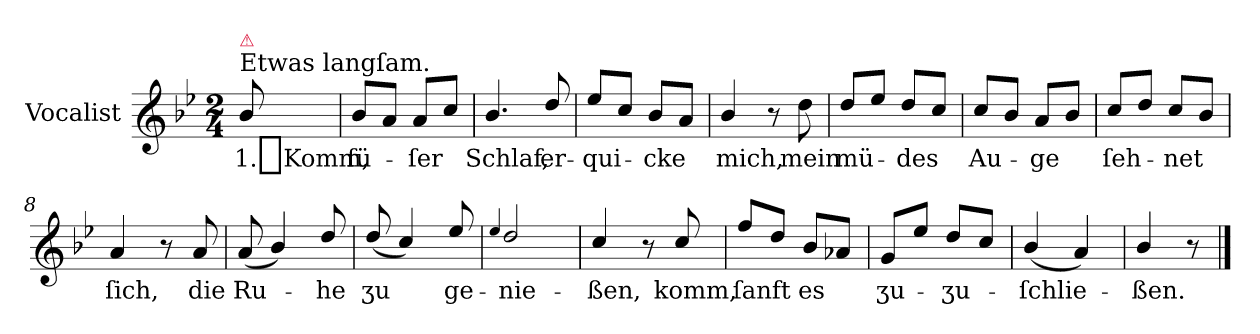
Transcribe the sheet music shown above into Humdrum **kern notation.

**kern	**text
*part1	*part1
*staff1	*staff1
*I"Vocalist	*
*clefG2	*
*k[b-e-]	*
*B-:	*
*M2/4	*
=	=
!LO:TX:a:t=Etwas langſam.	!
!LO:TX:a:color=crimson:t=⚠	!
8b-/	1._Komm,
=1	=1
8b-/L	ſü-
8aJ	.
8a/L	-ſer
8ccJ	.
=2	=2
4.b-/	Schlaf,
8dd/	er-
=3	=3
8ee-/L	-qui-
8ccJ	.
8b-/L	-cke
8aJ	.
=4	=4
4b-/	mich,
8r	.
8dd	mein
=5	=5
8dd/L	mü-
8ee-J	.
8dd/L	-des
8ccJ	.
=6	=6
8cc/L	Au-
8b-J	.
8aL	-ge
8b-J	.
=7	=7
8cc/L	ſeh-
8ddJ	.
8cc/L	-net
8b-J	.
=8	=8
4a	ſich,
8r	.
8a	die
=9	=9
(>8a	Ru-
4b-/)	.
8dd/	-he
=10	=10
(>8dd/	ʒu
4cc/)	.
8ee-/	ge-
=11	=11
4qqee-	.
2dd/	-nie-
=12	=12
4cc/	-ßen,
8r	.
8cc/	komm,
=13	=13
8ff/L	ſanft
8ddJ	.
8b-/L	es
8a-XJ	.
=14	=14
8g/L	ʒu-
8ee-J	.
8dd/L	-ʒu-
8ccJ	.
=15	=15
(>4b-/	-ſchlie-
4a)	.
=16	=16
4b-/	-ßen.
8r	.
==	==
*-	*-
